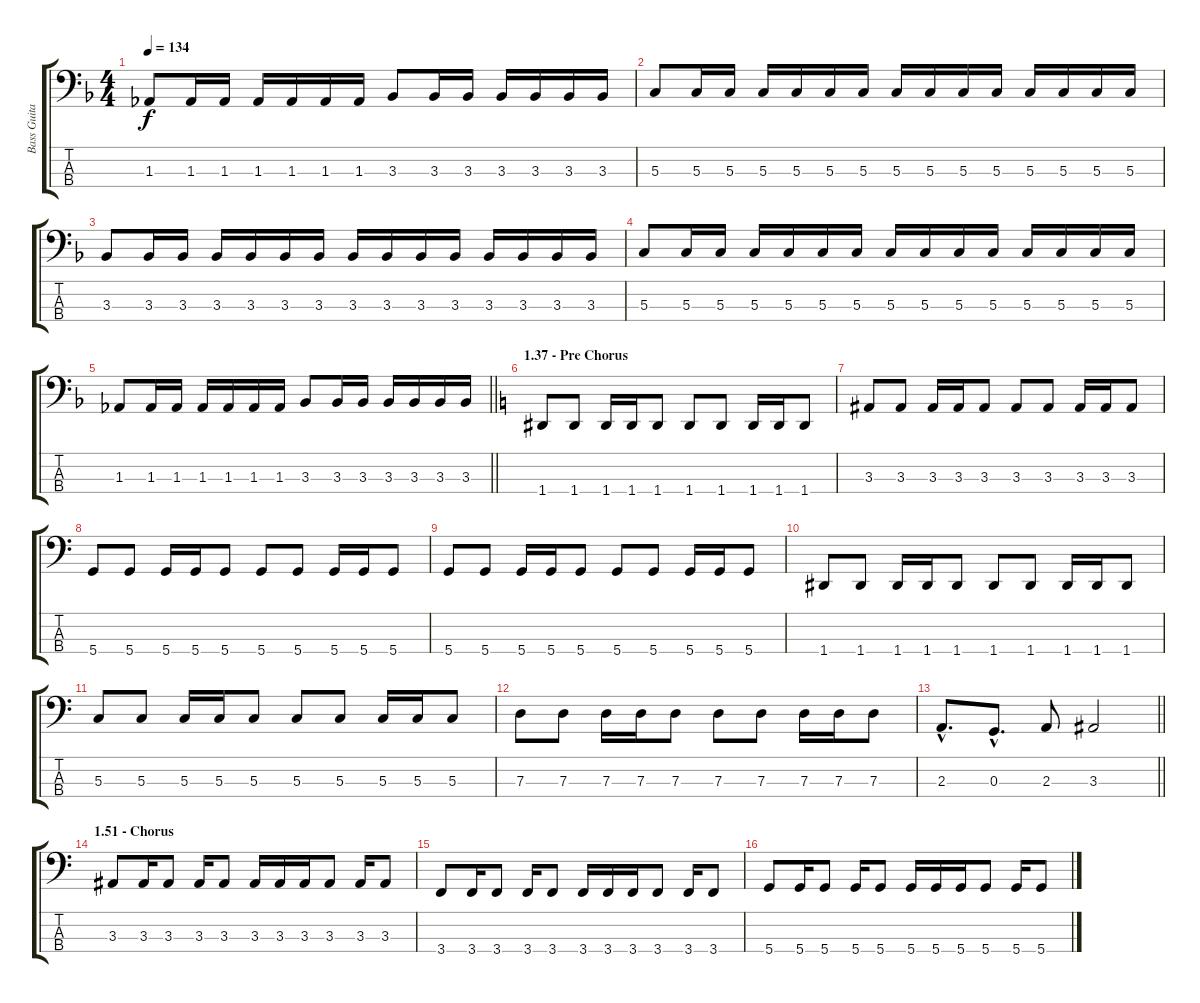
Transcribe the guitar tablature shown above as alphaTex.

\track ("Bass Guitar" "Bass Guita") {instrument electricbassfinger}
\staff {score tabs}
\tuning (F2 C2 G1 D1) {hide}
\ts (4 4)
\tempo 134
\clef f4
\ks dminor
1.3.8{dy f} 1.3.16 1.3.16 1.3.16 1.3.16 1.3.16 1.3.16 3.3.8 3.3.16 3.3.16 3.3.16 3.3.16 3.3.16 3.3.16 |
5.3.8 5.3.16 5.3.16 5.3.16 5.3.16 5.3.16 5.3.16 5.3.16 5.3.16 5.3.16 5.3.16 5.3.16 5.3.16 5.3.16 5.3.16 |
3.3.8 3.3.16 3.3.16 3.3.16 3.3.16 3.3.16 3.3.16 3.3.16 3.3.16 3.3.16 3.3.16 3.3.16 3.3.16 3.3.16 3.3.16 |
5.3.8 5.3.16 5.3.16 5.3.16 5.3.16 5.3.16 5.3.16 5.3.16 5.3.16 5.3.16 5.3.16 5.3.16 5.3.16 5.3.16 5.3.16 |
\barLineRight lightlight
1.3.8 1.3.16 1.3.16 1.3.16 1.3.16 1.3.16 1.3.16 3.3.8 3.3.16 3.3.16 3.3.16 3.3.16 3.3.16 3.3.16 |
\section ("" "1.37 - Pre Chorus")
\ks aminor
1.4.8 1.4.8 1.4.16 1.4.16 1.4.8 1.4.8 1.4.8 1.4.16 1.4.16 1.4.8 |
3.3.8 3.3.8 3.3.16 3.3.16 3.3.8 3.3.8 3.3.8 3.3.16 3.3.16 3.3.8 |
5.4.8 5.4.8 5.4.16 5.4.16 5.4.8 5.4.8 5.4.8 5.4.16 5.4.16 5.4.8 |
5.4.8 5.4.8 5.4.16 5.4.16 5.4.8 5.4.8 5.4.8 5.4.16 5.4.16 5.4.8 |
1.4.8 1.4.8 1.4.16 1.4.16 1.4.8 1.4.8 1.4.8 1.4.16 1.4.16 1.4.8 |
5.3.8 5.3.8 5.3.16 5.3.16 5.3.8 5.3.8 5.3.8 5.3.16 5.3.16 5.3.8 |
7.3.8 7.3.8 7.3.16 7.3.16 7.3.8 7.3.8 7.3.8 7.3.16 7.3.16 7.3.8 |
\barLineRight lightlight
2.3{hac}.8{d} 0.3{hac}.8{d} 2.3.8 3.3.2 |
\section ("" "1.51 - Chorus")
3.3.8 3.3.16 3.3.8 3.3.16 3.3.8 3.3.16 3.3.16 3.3.16 3.3.8 3.3.16 3.3.8 |
3.4.8 3.4.16 3.4.8 3.4.16 3.4.8 3.4.16 3.4.16 3.4.16 3.4.8 3.4.16 3.4.8 |
5.4.8 5.4.16 5.4.8 5.4.16 5.4.8 5.4.16 5.4.16 5.4.16 5.4.8 5.4.16 5.4.8
